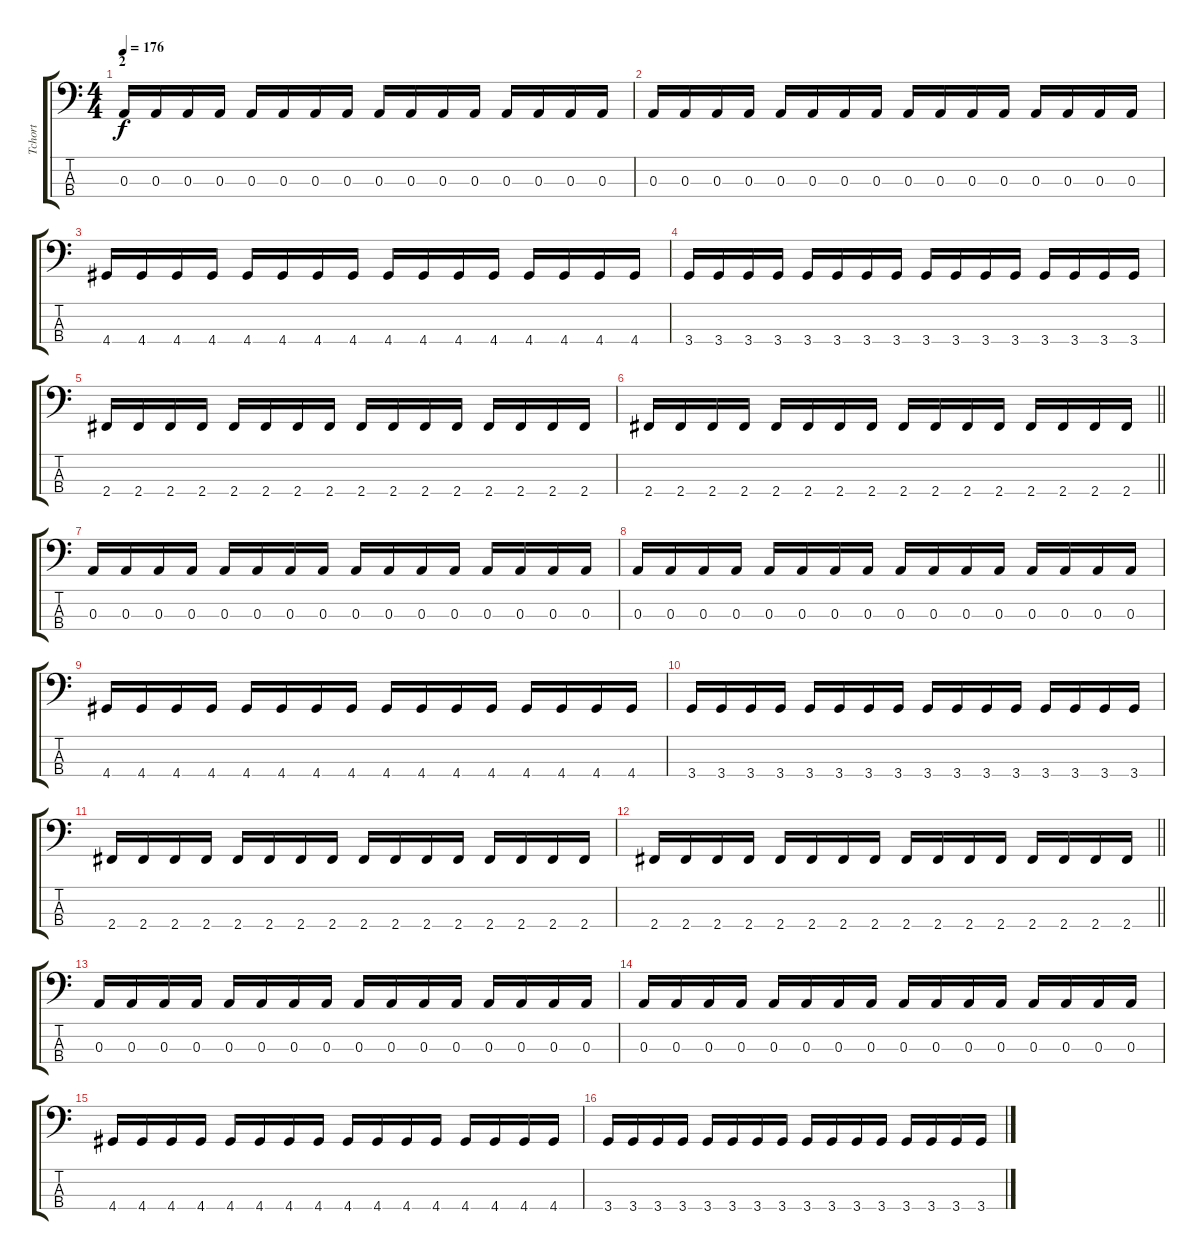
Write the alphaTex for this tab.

\track ("Tchort" "Tchort") {instrument electricbasspick}
\staff {score tabs}
\tuning (G2 D2 A1 E1) {hide}
\ts (4 4)
\section ("" "2")
\tempo 176
\clef f4
\ks c
0.3.16{dy f} 0.3.16 0.3.16 0.3.16 0.3.16 0.3.16 0.3.16 0.3.16 0.3.16 0.3.16 0.3.16 0.3.16 0.3.16 0.3.16 0.3.16 0.3.16 |
0.3.16 0.3.16 0.3.16 0.3.16 0.3.16 0.3.16 0.3.16 0.3.16 0.3.16 0.3.16 0.3.16 0.3.16 0.3.16 0.3.16 0.3.16 0.3.16 |
4.4.16 4.4.16 4.4.16 4.4.16 4.4.16 4.4.16 4.4.16 4.4.16 4.4.16 4.4.16 4.4.16 4.4.16 4.4.16 4.4.16 4.4.16 4.4.16 |
3.4.16 3.4.16 3.4.16 3.4.16 3.4.16 3.4.16 3.4.16 3.4.16 3.4.16 3.4.16 3.4.16 3.4.16 3.4.16 3.4.16 3.4.16 3.4.16 |
2.4.16 2.4.16 2.4.16 2.4.16 2.4.16 2.4.16 2.4.16 2.4.16 2.4.16 2.4.16 2.4.16 2.4.16 2.4.16 2.4.16 2.4.16 2.4.16 |
\barLineRight lightlight
2.4.16 2.4.16 2.4.16 2.4.16 2.4.16 2.4.16 2.4.16 2.4.16 2.4.16 2.4.16 2.4.16 2.4.16 2.4.16 2.4.16 2.4.16 2.4.16 |
\section ("" "")
0.3.16 0.3.16 0.3.16 0.3.16 0.3.16 0.3.16 0.3.16 0.3.16 0.3.16 0.3.16 0.3.16 0.3.16 0.3.16 0.3.16 0.3.16 0.3.16 |
0.3.16 0.3.16 0.3.16 0.3.16 0.3.16 0.3.16 0.3.16 0.3.16 0.3.16 0.3.16 0.3.16 0.3.16 0.3.16 0.3.16 0.3.16 0.3.16 |
4.4.16 4.4.16 4.4.16 4.4.16 4.4.16 4.4.16 4.4.16 4.4.16 4.4.16 4.4.16 4.4.16 4.4.16 4.4.16 4.4.16 4.4.16 4.4.16 |
3.4.16 3.4.16 3.4.16 3.4.16 3.4.16 3.4.16 3.4.16 3.4.16 3.4.16 3.4.16 3.4.16 3.4.16 3.4.16 3.4.16 3.4.16 3.4.16 |
2.4.16 2.4.16 2.4.16 2.4.16 2.4.16 2.4.16 2.4.16 2.4.16 2.4.16 2.4.16 2.4.16 2.4.16 2.4.16 2.4.16 2.4.16 2.4.16 |
\barLineRight lightlight
2.4.16 2.4.16 2.4.16 2.4.16 2.4.16 2.4.16 2.4.16 2.4.16 2.4.16 2.4.16 2.4.16 2.4.16 2.4.16 2.4.16 2.4.16 2.4.16 |
\section ("" "")
0.3.16 0.3.16 0.3.16 0.3.16 0.3.16 0.3.16 0.3.16 0.3.16 0.3.16 0.3.16 0.3.16 0.3.16 0.3.16 0.3.16 0.3.16 0.3.16 |
0.3.16 0.3.16 0.3.16 0.3.16 0.3.16 0.3.16 0.3.16 0.3.16 0.3.16 0.3.16 0.3.16 0.3.16 0.3.16 0.3.16 0.3.16 0.3.16 |
4.4.16 4.4.16 4.4.16 4.4.16 4.4.16 4.4.16 4.4.16 4.4.16 4.4.16 4.4.16 4.4.16 4.4.16 4.4.16 4.4.16 4.4.16 4.4.16 |
3.4.16 3.4.16 3.4.16 3.4.16 3.4.16 3.4.16 3.4.16 3.4.16 3.4.16 3.4.16 3.4.16 3.4.16 3.4.16 3.4.16 3.4.16 3.4.16
